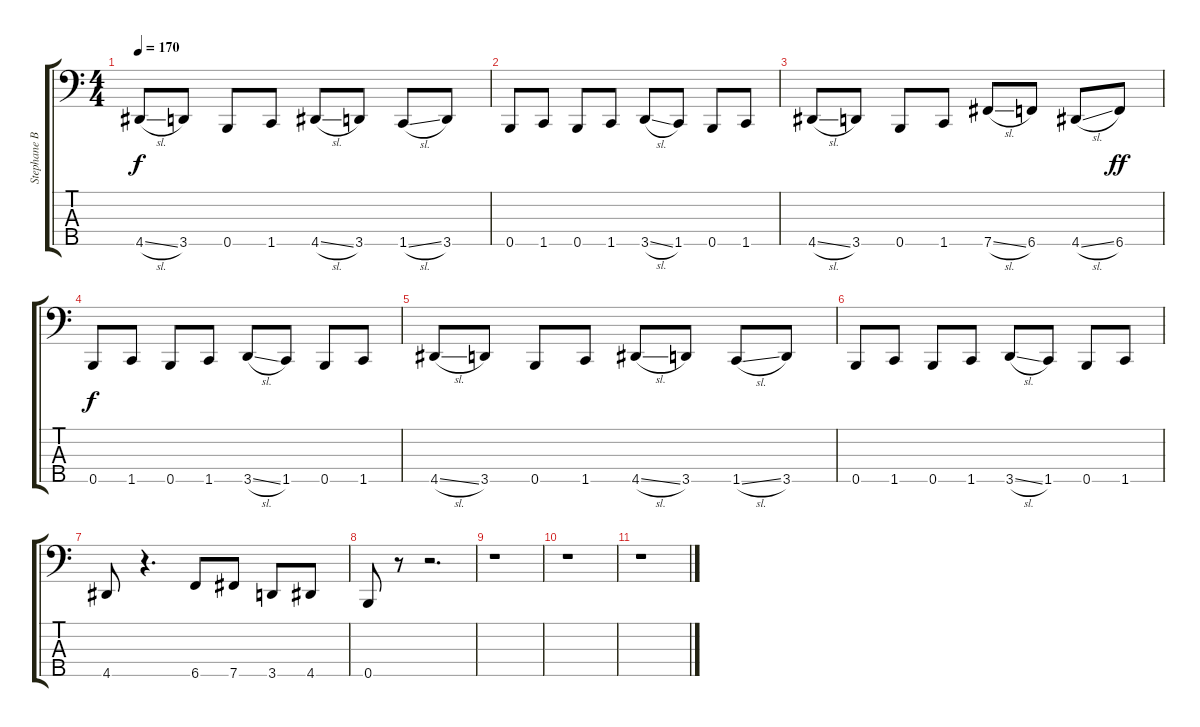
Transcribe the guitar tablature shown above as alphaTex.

\track ("Stephane Barbe " "Stephane B") {instrument electricbassfinger}
\staff {score tabs}
\tuning (G2 D2 A1 E1 B0) {hide}
\ts (4 4)
\tempo 170
\clef f4
\ks c
4.5{sl}.8{dy f} 3.5.8 0.5.8 1.5.8 4.5{sl}.8 3.5.8 1.5{sl}.8 3.5.8 |
0.5.8 1.5.8 0.5.8 1.5.8 3.5{sl}.8 1.5.8 0.5.8 1.5.8 |
4.5{sl}.8 3.5.8 0.5.8 1.5.8 7.5{sl}.8 6.5.8 4.5{sl}.8 6.5.8{dy ff} |
0.5.8{dy f} 1.5.8 0.5.8 1.5.8 3.5{sl}.8 1.5.8 0.5.8 1.5.8 |
4.5{sl}.8 3.5.8 0.5.8 1.5.8 4.5{sl}.8 3.5.8 1.5{sl}.8 3.5.8 |
0.5.8 1.5.8 0.5.8 1.5.8 3.5{sl}.8 1.5.8 0.5.8 1.5.8 |
4.5.8 r.4{d} 6.5.8 7.5.8 3.5.8 4.5.8 |
0.5.8 r.8 r.2{d} |
r.1 |
r.1 |
r.1
